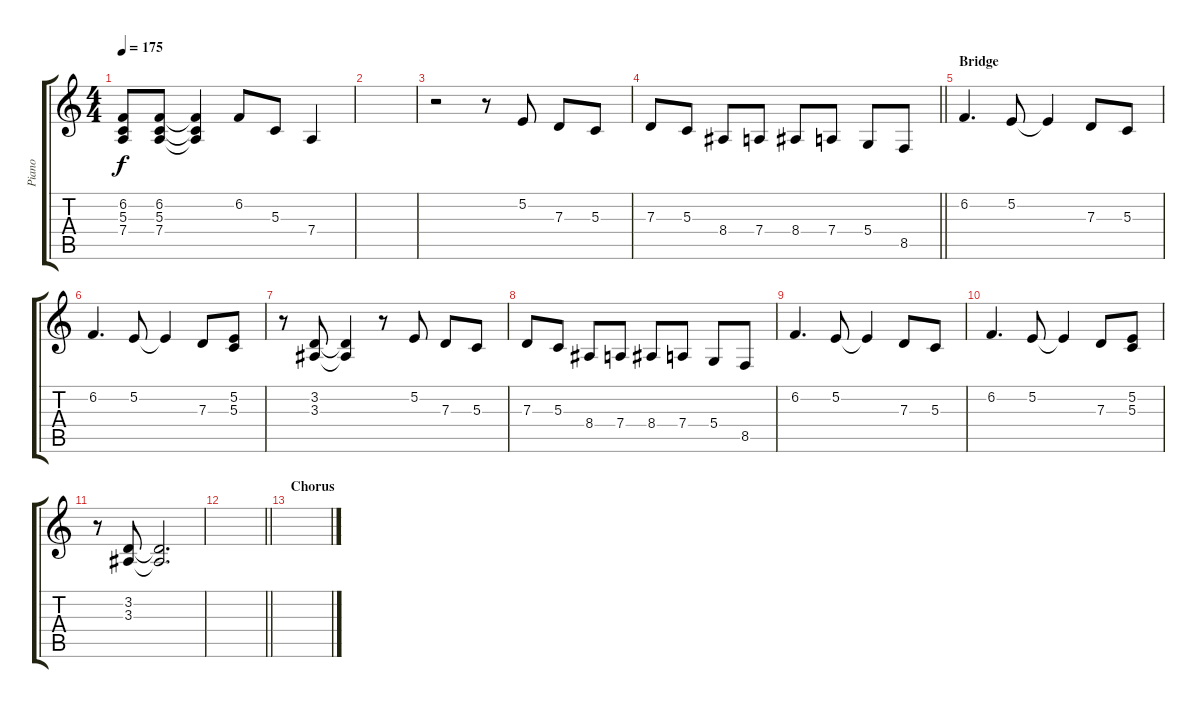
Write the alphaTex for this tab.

\track ("Piano" "Piano") {instrument acousticgrandpiano}
\staff {score tabs}
\tuning (E4 B3 G3 D3 A2 E2) {hide}
\ts (4 4)
\tempo 175
\clef g2
\ks c
(6.2 5.3 7.4).8{dy f} (6.2 5.3 7.4).8 (6.2{t} 5.3{t} 7.4{t}).4 6.2.8 5.3.8 7.4.4 |
|
r.2 r.8 5.2.8 7.3.8 5.3.8 |
\barLineRight lightlight
7.3.8 5.3.8 8.4.8 7.4.8 8.4.8 7.4.8 5.4.8 8.5.8 |
\section ("" "Bridge")
6.2.4{d} 5.2.8 5.2{t}.4 7.3.8 5.3.8 |
6.2.4{d} 5.2.8 5.2{t}.4 7.3.8 (5.2 5.3).8 |
r.8 (3.2 3.3).8 (3.2{t} 3.3{t}).4 r.8 5.2.8 7.3.8 5.3.8 |
7.3.8 5.3.8 8.4.8 7.4.8 8.4.8 7.4.8 5.4.8 8.5.8 |
6.2.4{d} 5.2.8 5.2{t}.4 7.3.8 5.3.8 |
6.2.4{d} 5.2.8 5.2{t}.4 7.3.8 (5.2 5.3).8 |
r.8 (3.2 3.3).8 (3.2{t} 3.3{t}).2{d} |
\barLineRight lightlight
|
\section ("" "Chorus")
